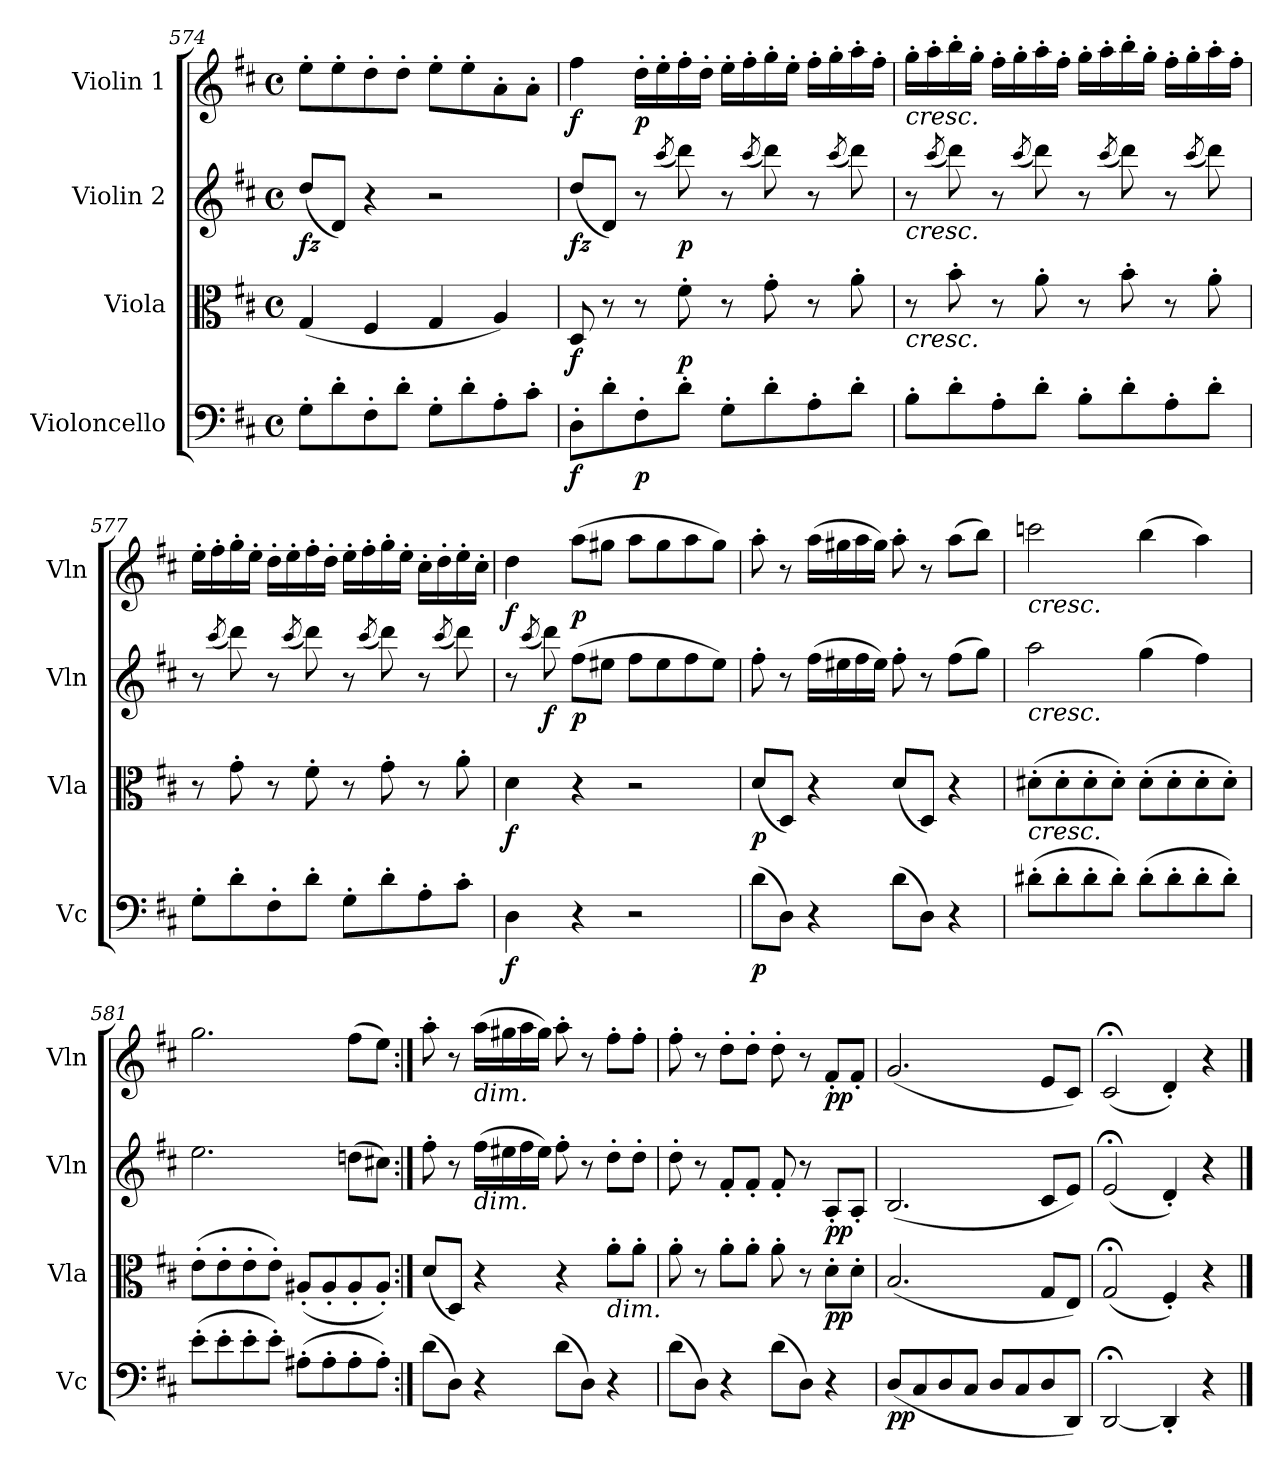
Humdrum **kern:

**kern	**dynam	**kern	**dynam	**kern	**dynam	**kern	**dynam
*part4	*part4	*part3	*part3	*part2	*part2	*part1	*part1
*staff4	*staff4	*staff3	*staff3	*staff2	*staff2	*staff1	*staff1
*I"Violoncello	*	*I"Viola	*	*I"Violin 2	*	*I"Violin 1	*
*I'Vc	*	*I'Vla	*	*I'Vln	*	*I'Vln	*
*clefF4	*	*clefC3	*	*clefG2	*	*clefG2	*
*k[f#c#]	*	*k[f#c#]	*	*k[f#c#]	*	*k[f#c#]	*
*M4/4	*	*M4/4	*	*M4/4	*	*M4/4	*
*met(c)	*	*met(c)	*	*met(c)	*	*met(c)	*
=574	=574	=574	=574	=574	=574	=574	=574
!	!	!	!	!	!LO:DY:b	!	!
8G'\L	.	(<4G/	.	(<8dd/L	fz	8ee'\L	.
8d'\	.	.	.	8d/J)	.	8ee'\	.
8F#'\	.	4F#/	.	4r	.	8dd'\	.
8d'\J	.	.	.	.	.	8dd'\J	.
8G'\L	.	4G/	.	2r	.	8ee'\L	.
8d'\	.	.	.	.	.	8ee'\	.
8A'\	.	4A/)	.	.	.	8a'\	.
8c#'\J	.	.	.	.	.	8a'\J	.
=575	=575	=575	=575	=575	=575	=575	=575
!	!LO:DY:b	!	!LO:DY:b	!	!LO:DY:b	!	!LO:DY:b
8D'\L	f	8D/	f	(<8dd/L	fz	4ff#\	f
8d'\	.	8r	.	8d/J)	.	.	.
!	!LO:DY:b	!	!	!	!	!	!LO:DY:b
8F#'\	p	8r	.	8r	.	16dd'\LL	p
.	.	.	.	.	.	16ee'\	.
.	.	.	.	(<8qccc#/	.	.	.
!	!	!	!LO:DY:b	!	!LO:DY:b	!	!
8d'\J	.	8f#'\	p	8ddd\)	p	16ff#'\	.
.	.	.	.	.	.	16dd'\JJ	.
8G'\L	.	8r	.	8r	.	16ee'\LL	.
.	.	.	.	.	.	16ff#'\	.
.	.	.	.	(<8qccc#/	.	.	.
8d'\	.	8g'\	.	8ddd\)	.	16gg'\	.
.	.	.	.	.	.	16ee'\JJ	.
8A'\	.	8r	.	8r	.	16ff#'\LL	.
.	.	.	.	.	.	16gg'\	.
.	.	.	.	(<8qccc#/	.	.	.
8d'\J	.	8a'\	.	8ddd\)	.	16aa'\	.
.	.	.	.	.	.	16ff#'\JJ	.
=576	=576	=576	=576	=576	=576	=576	=576
!	!	!	!	!	!	!LO:TX:b:i:t=cresc.	!
!	!	!	!	!LO:TX:b:i:t=cresc.	!	!	!
!	!	!LO:TX:b:i:t=cresc.	!	!	!	!	!
8B'\L	.	8r	.	8r	.	16gg'\LL	.
.	.	.	.	.	.	16aa'\	.
.	.	.	.	(<8qccc#/	.	.	.
8d'\	.	8b'\	.	8ddd\)	.	16bb'\	.
.	.	.	.	.	.	16gg'\JJ	.
8A'\	.	8r	.	8r	.	16ff#'\LL	.
.	.	.	.	.	.	16gg'\	.
.	.	.	.	(<8qccc#/	.	.	.
8d'\J	.	8a'\	.	8ddd\)	.	16aa'\	.
.	.	.	.	.	.	16ff#'\JJ	.
8B'\L	.	8r	.	8r	.	16gg'\LL	.
.	.	.	.	.	.	16aa'\	.
.	.	.	.	(<8qccc#/	.	.	.
8d'\	.	8b'\	.	8ddd\)	.	16bb'\	.
.	.	.	.	.	.	16gg'\JJ	.
8A'\	.	8r	.	8r	.	16ff#'\LL	.
.	.	.	.	.	.	16gg'\	.
.	.	.	.	(<8qccc#/	.	.	.
8d'\J	.	8a'\	.	8ddd\)	.	16aa'\	.
.	.	.	.	.	.	16ff#'\JJ	.
!!LO:LB:g=z
=577	=577	=577	=577	=577	=577	=577	=577
8G'\L	.	8r	.	8r	.	16ee'\LL	.
.	.	.	.	.	.	16ff#'\	.
.	.	.	.	(<8qccc#/	.	.	.
8d'\	.	8g'\	.	8ddd\)	.	16gg'\	.
.	.	.	.	.	.	16ee'\JJ	.
8F#'\	.	8r	.	8r	.	16dd'\LL	.
.	.	.	.	.	.	16ee'\	.
.	.	.	.	(<8qccc#/	.	.	.
8d'\J	.	8f#'\	.	8ddd\)	.	16ff#'\	.
.	.	.	.	.	.	16dd'\JJ	.
8G'\L	.	8r	.	8r	.	16ee'\LL	.
.	.	.	.	.	.	16ff#'\	.
.	.	.	.	(<8qccc#/	.	.	.
8d'\	.	8g'\	.	8ddd\)	.	16gg'\	.
.	.	.	.	.	.	16ee'\JJ	.
8A'\	.	8r	.	8r	.	16cc#'\LL	.
.	.	.	.	.	.	16dd'\	.
.	.	.	.	(<8qccc#/	.	.	.
8c#'\J	.	8a'\	.	8ddd\)	.	16ee'\	.
.	.	.	.	.	.	16cc#'\JJ	.
=578	=578	=578	=578	=578	=578	=578	=578
!	!LO:DY:b	!	!LO:DY:b	!	!	!	!LO:DY:b
4D\	f	4d\	f	8r	.	4dd\	f
.	.	.	.	(<8qccc#/	.	.	.
!	!	!	!	!	!LO:DY:b	!	!
.	.	.	.	8ddd\)	f	.	.
!	!	!	!	!	!LO:DY:b	!	!LO:DY:b
4r	.	4r	.	(>8ff#\L	p	(>8aa\L	p
.	.	.	.	8ee#X\J	.	8gg#X\J	.
2r	.	2r	.	8ff#\L	.	8aa\L	.
.	.	.	.	8ee#\	.	8gg#\	.
.	.	.	.	8ff#\	.	8aa\	.
.	.	.	.	8ee#\J)	.	8gg#\J)	.
=579	=579	=579	=579	=579	=579	=579	=579
!	!LO:DY:b	!	!LO:DY:b	!	!	!	!
(>8d\L	p	(<8d/L	p	8ff#'\	.	8aa'\	.
8D\J)	.	8D/J)	.	8r	.	8r	.
4r	.	4r	.	(>16ff#\LL	.	(>16aa\LL	.
.	.	.	.	16ee#X\	.	16gg#X\	.
.	.	.	.	16ff#\	.	16aa\	.
.	.	.	.	16ee#\JJ)	.	16gg#\JJ)	.
(>8d\L	.	(<8d/L	.	8ff#'\	.	8aa'\	.
8D\J)	.	8D/J)	.	8r	.	8r	.
4r	.	4r	.	(>8ff#\L	.	(>8aa\L	.
.	.	.	.	8gg\J)	.	8bb\J)	.
=580	=580	=580	=580	=580	=580	=580	=580
!	!	!	!	!	!	!LO:TX:b:i:t=cresc.	!
!	!	!	!	!LO:TX:b:i:t=cresc.	!	!	!
!	!	!LO:TX:b:i:t=cresc.	!	!	!	!	!
(>8d#X'\L	.	(>8d#X'\L	.	2aa\	.	2cccn\	.
8d#'\	.	8d#'\	.	.	.	.	.
8d#'\	.	8d#'\	.	.	.	.	.
8d#'\J)	.	8d#'\J)	.	.	.	.	.
(>8d#'\L	.	(>8d#'\L	.	(>4gg\	.	(>4bb\	.
8d#'\	.	8d#'\	.	.	.	.	.
8d#'\	.	8d#'\	.	4ff#\)	.	4aa\)	.
8d#'\J)	.	8d#'\J)	.	.	.	.	.
!!LO:LB:g=z
=581	=581	=581	=581	=581	=581	=581	=581
(>8e'\L	.	(>8e'\L	.	2.ee\	.	2.gg\	.
8e'\	.	8e'\	.	.	.	.	.
8e'\	.	8e'\	.	.	.	.	.
8e'\J)	.	8e'\J)	.	.	.	.	.
(>8A#X'\L	.	(<8A#X'/L	.	.	.	.	.
8A#'\	.	8A#'/	.	.	.	.	.
8A#'\	.	8A#'/	.	(>8ddn\L	.	(>8ff#\L	.
8A#'\J)	.	8A#'/J)	.	8cc#X\J)	.	8ee\J)	.
=582:|!	=582:|!	=582:|!	=582:|!	=582:|!	=582:|!	=582:|!	=582:|!
(>8d\L	.	(<8d/L	.	8ff#'\	.	8aa'\	.
8D\J)	.	8D/J)	.	8r	.	8r	.
!	!	!	!	!	!	!LO:TX:b:i:t=dim.	!
!	!	!	!	!LO:TX:b:i:t=dim.	!	!	!
4r	.	4r	.	(>16ff#\LL	.	(>16aa\LL	.
.	.	.	.	16ee#X\	.	16gg#X\	.
.	.	.	.	16ff#\	.	16aa\	.
.	.	.	.	16ee#\JJ)	.	16gg#\JJ)	.
(>8d\L	.	4r	.	8ff#'\	.	8aa'\	.
8D\J)	.	.	.	8r	.	8r	.
!	!	!LO:TX:b:i:t=dim.	!	!	!	!	!
4r	.	8a'\L	.	8dd'\L	.	8ff#'\L	.
.	.	8a'\J	.	8dd'\J	.	8ff#'\J	.
=583	=583	=583	=583	=583	=583	=583	=583
(>8d\L	.	8a'\	.	8dd'\	.	8ff#'\	.
8D\J)	.	8r	.	8r	.	8r	.
4r	.	8a'\L	.	8f#'/L	.	8dd'\L	.
.	.	8a'\J	.	8f#'/J	.	8dd'\J	.
(>8d\L	.	8a'\	.	8f#'/	.	8dd'\	.
8D\J)	.	8r	.	8r	.	8r	.
!	!	!	!LO:DY:b	!	!LO:DY:b	!	!LO:DY:b
4r	.	8d'\L	pp	8A'/L	pp	8f#'/L	pp
.	.	8d'\J	.	8A'/J	.	8f#'/J	.
=584	=584	=584	=584	=584	=584	=584	=584
!	!LO:DY:b	!	!	!	!	!	!
(<8D/L	pp	(<2.B/	.	(<2.B/	.	(<2.g/	.
8C#/	.	.	.	.	.	.	.
8D/	.	.	.	.	.	.	.
8C#/J	.	.	.	.	.	.	.
8D/L	.	.	.	.	.	.	.
8C#/	.	.	.	.	.	.	.
8D/	.	8G/L	.	8c#/L	.	8e/L	.
8DD/J)	.	8E/J)	.	8e/J)	.	8c#/J)	.
=585	=585	=585	=585	=585	=585	=585	=585
[2DD;</	.	(<2G;</	.	(<2e;</	.	(<2c#;</	.
4DD'/]	.	4F#'/)	.	4d'/)	.	4d'/)	.
4r	.	4r	.	4r	.	4r	.
==	==	==	==	==	==	==	==
*-	*-	*-	*-	*-	*-	*-	*-
